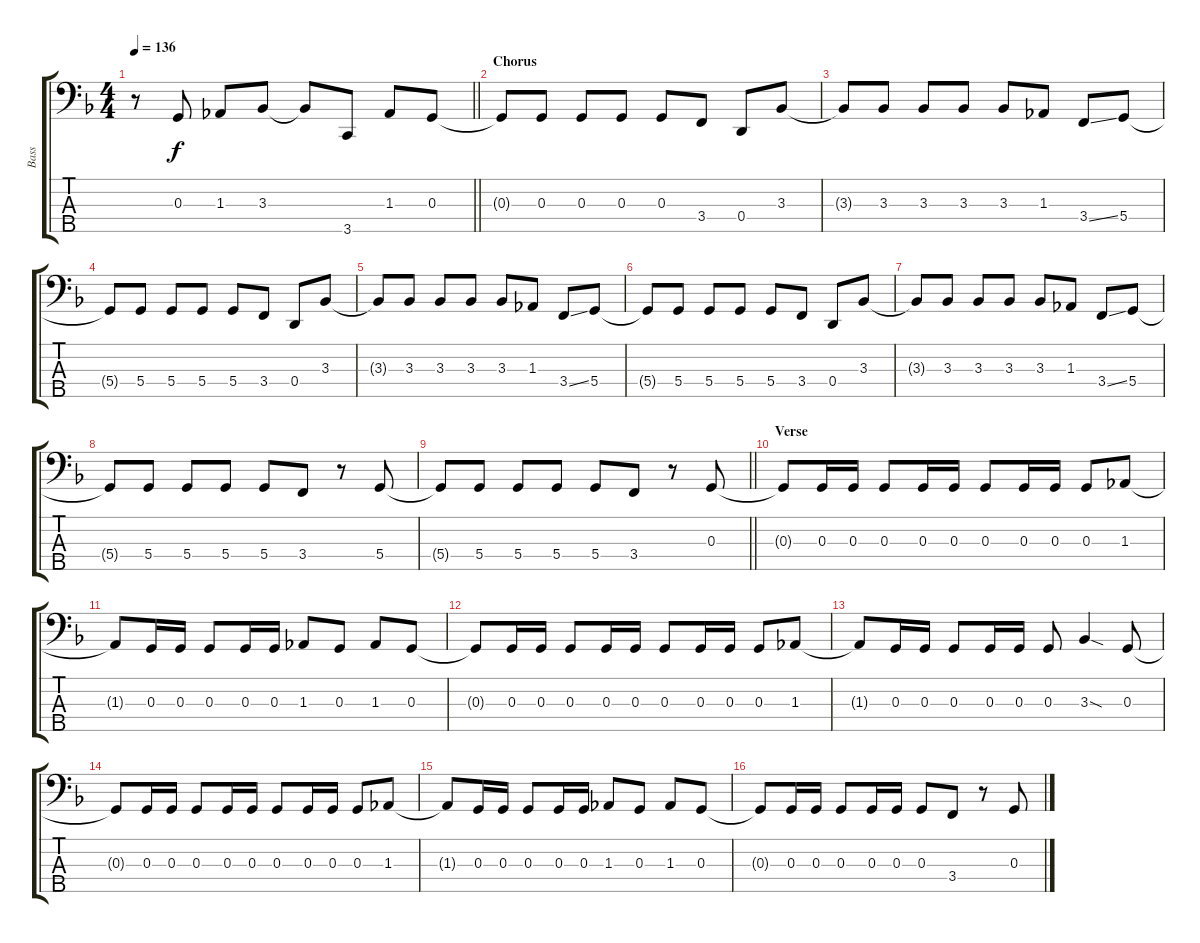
\track ("Bass" "Bass") {instrument electricbasspick}
\staff {score tabs}
\tuning (F2 C2 G1 D1 A0) {hide}
\ts (4 4)
\tempo 136
\clef f4
\barLineRight lightlight
\ks dminor
r.8{dy f} 0.3.8 1.3.8 3.3.8 3.3{t}.8 3.5.8 1.3.8 0.3.8 |
\section ("" "Chorus")
0.3{t}.8 0.3.8 0.3.8 0.3.8 0.3.8 3.4.8 0.4.8 3.3.8 |
3.3{t}.8 3.3.8 3.3.8 3.3.8 3.3.8 1.3.8 3.4{ss}.8 5.4.8 |
5.4{t}.8 5.4.8 5.4.8 5.4.8 5.4.8 3.4.8 0.4.8 3.3.8 |
3.3{t}.8 3.3.8 3.3.8 3.3.8 3.3.8 1.3.8 3.4{ss}.8 5.4.8 |
5.4{t}.8 5.4.8 5.4.8 5.4.8 5.4.8 3.4.8 0.4.8 3.3.8 |
3.3{t}.8 3.3.8 3.3.8 3.3.8 3.3.8 1.3.8 3.4{ss}.8 5.4.8 |
5.4{t}.8 5.4.8 5.4.8 5.4.8 5.4.8 3.4.8 r.8 5.4.8 |
\barLineRight lightlight
5.4{t}.8 5.4.8 5.4.8 5.4.8 5.4.8 3.4.8 r.8 0.3.8 |
\section ("" "Verse")
0.3{t}.8 0.3.16 0.3.16 0.3.8 0.3.16 0.3.16 0.3.8 0.3.16 0.3.16 0.3.8 1.3.8 |
1.3{t}.8 0.3.16 0.3.16 0.3.8 0.3.16 0.3.16 1.3.8 0.3.8 1.3.8 0.3.8 |
0.3{t}.8 0.3.16 0.3.16 0.3.8 0.3.16 0.3.16 0.3.8 0.3.16 0.3.16 0.3.8 1.3.8 |
1.3{t}.8 0.3.16 0.3.16 0.3.8 0.3.16 0.3.16 0.3.8 3.3{sod}.4 0.3.8 |
0.3{t}.8 0.3.16 0.3.16 0.3.8 0.3.16 0.3.16 0.3.8 0.3.16 0.3.16 0.3.8 1.3.8 |
1.3{t}.8 0.3.16 0.3.16 0.3.8 0.3.16 0.3.16 1.3.8 0.3.8 1.3.8 0.3.8 |
0.3{t}.8 0.3.16 0.3.16 0.3.8 0.3.16 0.3.16 0.3.8 3.4.8 r.8 0.3.8
